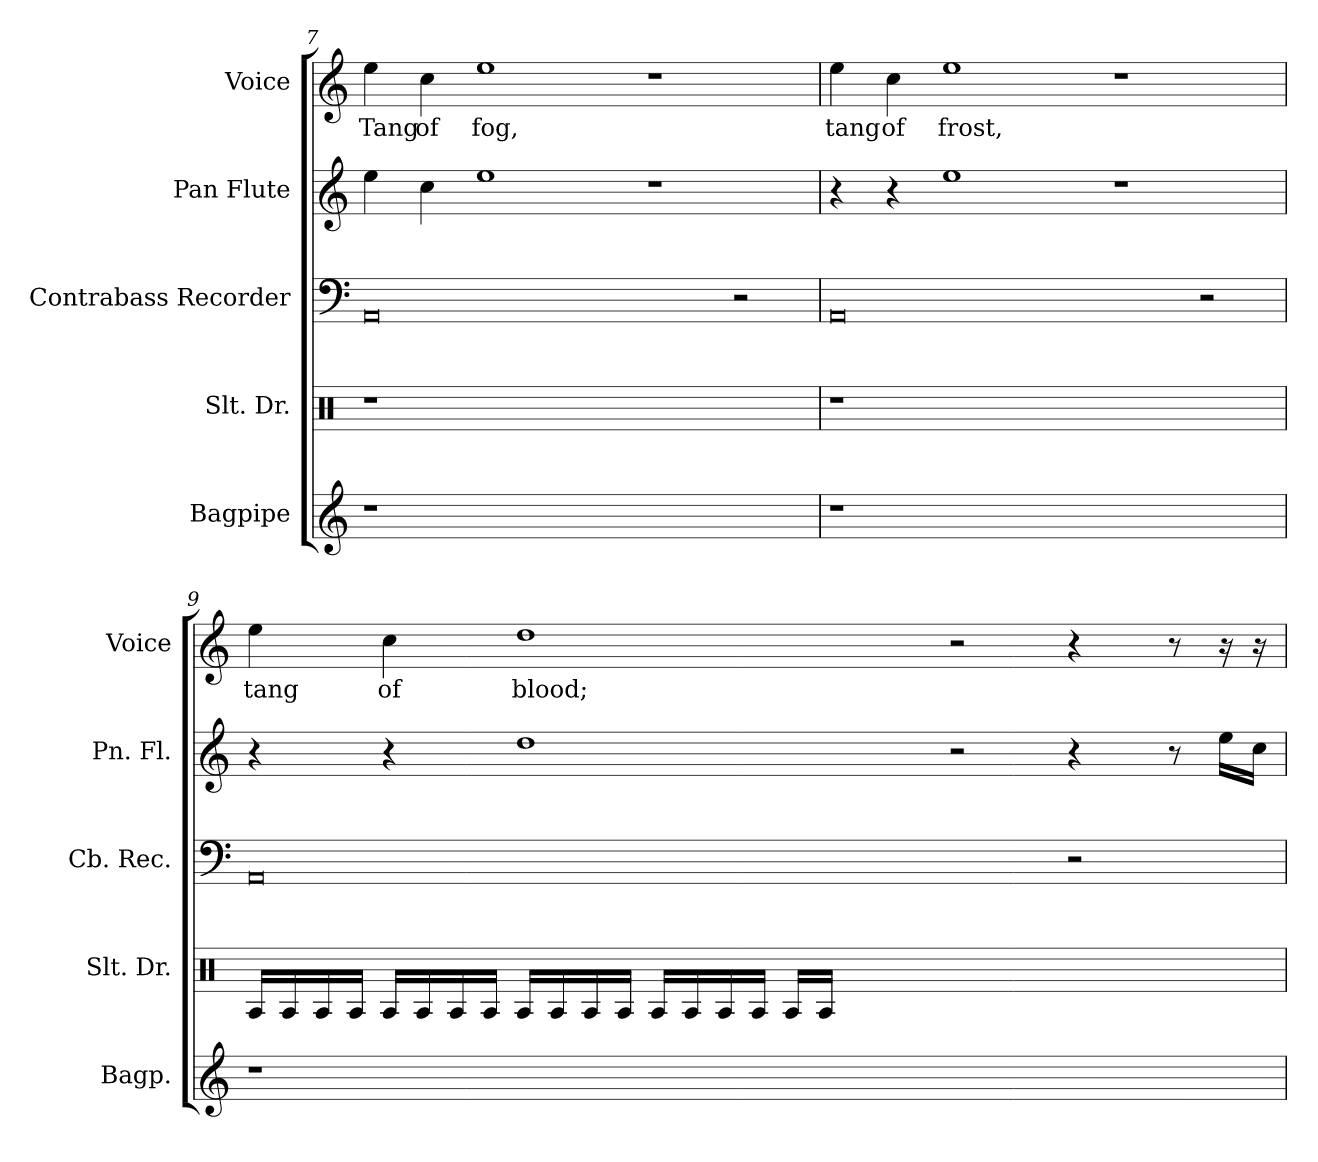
**kern	**kern	**kern	**kern	**kern	**text
*part5	*part4	*part3	*part2	*part1	*part1
*staff5	*staff4	*staff3	*staff2	*staff1	*staff1
*I"Bagpipe	*I"Slt. Dr.	*I"Contrabass Recorder	*I"Pan Flute	*I"Voice	*
*I'Bagp.	*I'Slt. Dr.	*I'Cb. Rec.	*I'Pn. Fl.	*I'Voice	*
*clefG2	*clefX	*clefF4	*clefG2	*clefG2	*
*k[]	*k[]	*k[]	*k[]	*k[]	*
*C:	*C:	*C:	*C:	*C:	*
=7	=7	=7	=7	=7	=7
!LO:N:vis=1	!	!	!	!	!LO:LY:b
1r	1r	0AA	4ee\	4ee\	Tang
!	!	!	!	!	!LO:LY:b
.	.	.	4cc\	4cc\	of
!	!	!	!	!	!LO:LY:b
.	.	.	1ee	1ee	fog,
1.ryy	1.ryy	.	.	.	.
.	.	.	1r	1r	.
.	.	2r	.	.	.
!!LO:PB:g=z
=8	=8	=8	=8	=8	=8
!LO:N:vis=1	!	!	!	!	!LO:LY:b
1r	1r	0AA	4r	4ee\	tang
!	!	!	!	!	!LO:LY:b
.	.	.	4r	4cc\	of
!	!	!	!	!	!LO:LY:b
.	.	.	1ee	1ee	frost,
1.ryy	1.ryy	.	.	.	.
.	.	.	1r	1r	.
.	.	2r	.	.	.
=9	=9	=9	=9	=9	=9
!LO:N:vis=1	!	!	!	!	!LO:LY:b
1r	16RA/LL	0AA	4r	4ee\	tang
.	16RA/	.	.	.	.
.	16RA/	.	.	.	.
.	16RA/JJ	.	.	.	.
!	!	!	!	!	!LO:LY:b
.	16RA/LL	.	4r	4cc\	of
.	16RA/	.	.	.	.
.	16RA/	.	.	.	.
.	16RA/JJ	.	.	.	.
!	!	!	!	!	!LO:LY:b
.	16RA/LL	.	1dd	1dd	blood;
.	16RA/	.	.	.	.
.	16RA/	.	.	.	.
.	16RA/JJ	.	.	.	.
.	16RA/LL	.	.	.	.
.	16RA/	.	.	.	.
.	16RA/	.	.	.	.
.	16RA/JJ	.	.	.	.
1.ryy	16RA/LL	.	.	.	.
.	16RA/JJ	.	.	.	.
.	1ryy	.	.	.	.
.	.	.	2r	2r	.
.	.	2r	4r	4r	.
.	4.ryy	.	.	.	.
.	.	.	8r	8r	.
.	.	.	16ee\LL	16ra	.
.	.	.	16cc\JJ	16ra	.
=	=	=	=	=	=
*-	*-	*-	*-	*-	*-
